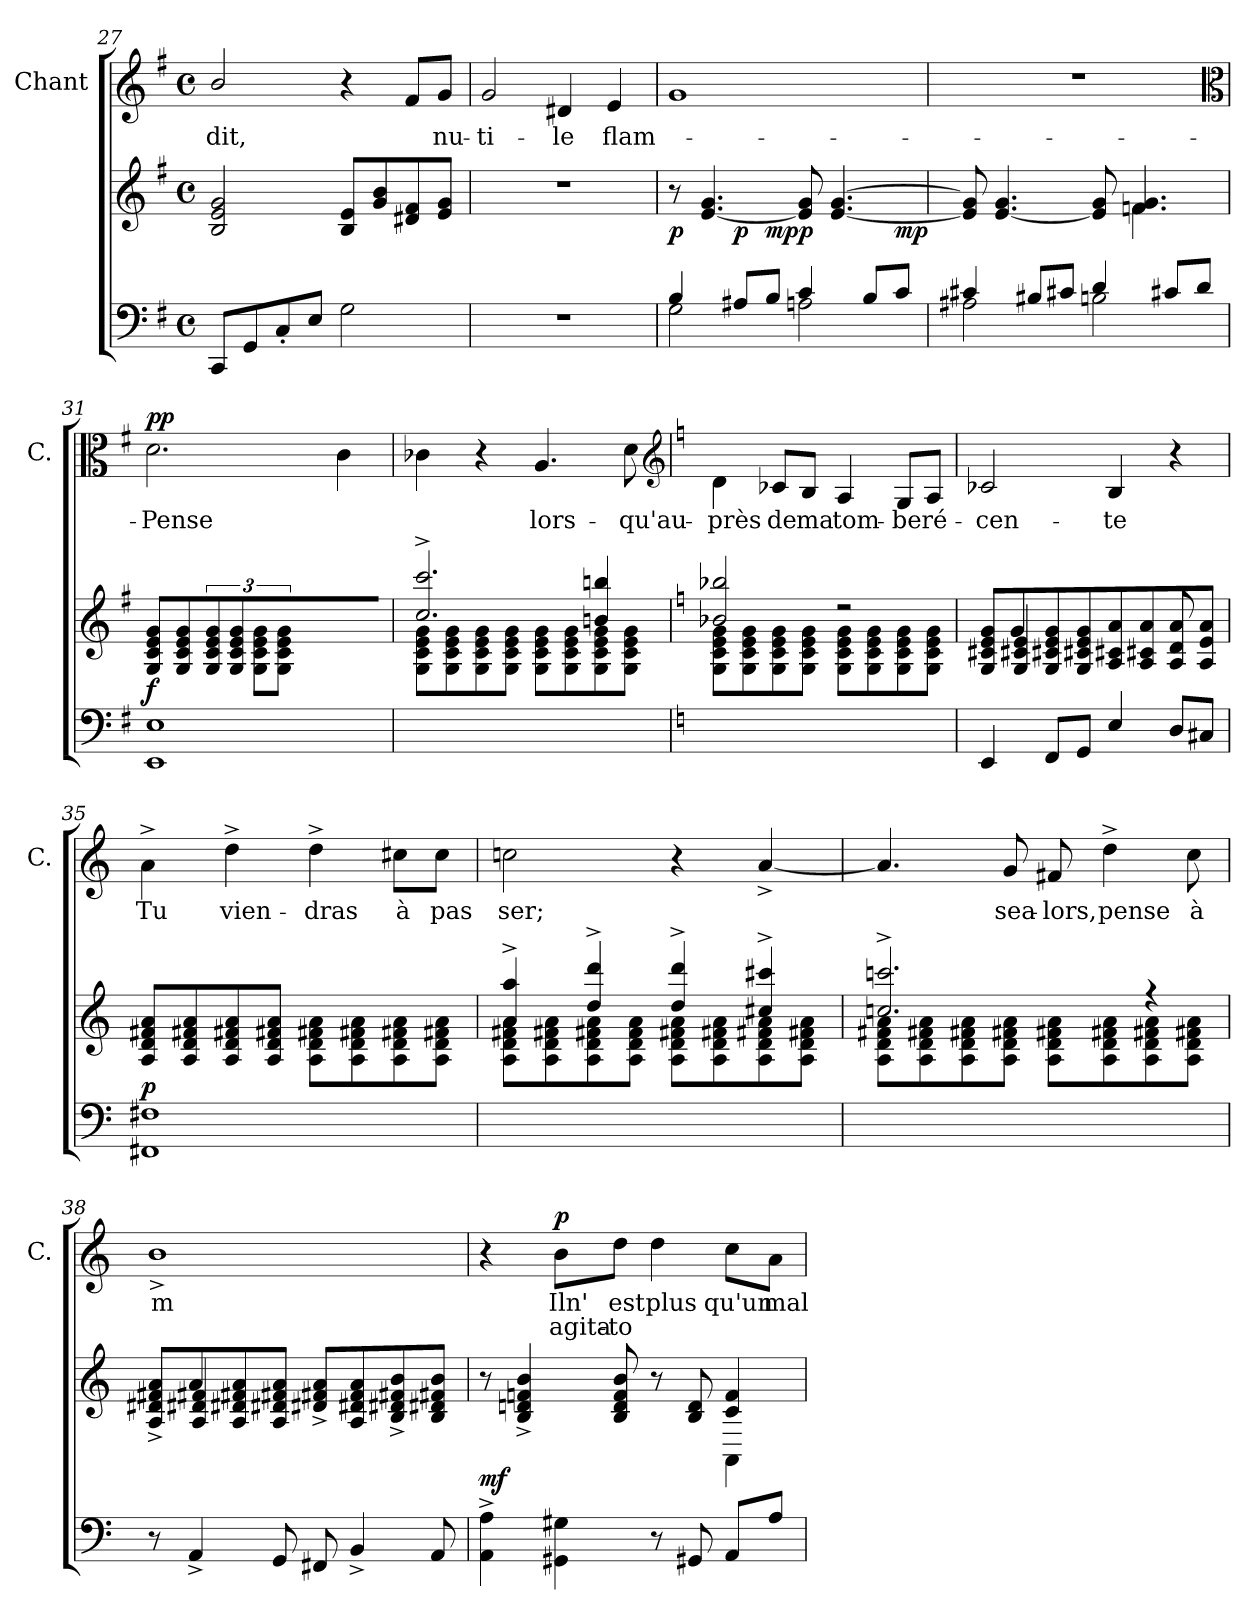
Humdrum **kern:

**kern	**dynam	**kern	**kern	**text	**text	**dynam
*part3	*part3	*part2	*part1	*part1	*part1	*part1
*staff3	*staff3	*staff2	*staff1	*staff1	*staff1	*staff1
*	*	*	*I"Chant	*	*	*
*	*	*	*I'C.	*	*	*
*clefF4	*	*clefG2	*clefG2	*	*	*
*k[f#]	*	*k[f#]	*k[f#]	*	*	*
*M4/4	*	*M4/4	*M4/4	*	*	*
*met(c)	*	*met(c)	*met(c)	*	*	*
=27	=27	=27	=27	=27	=27	=27
8CCi/L	.	2gj/ 2ej/ 2Bj/	2bj/	dit,	.	.
8GGi/	.	.	.	.	.	.
8C'>i/	.	.	.	.	.	.
8Ei/J	.	.	.	.	.	.
2Gi\	.	8ej/ 8Bj/L	4r	.	.	.
.	.	8gj/ 8bj/	.	.	.	.
.	.	8f#j/ 8d#Xj/	8f#j/L	.	.	.
.	.	8ej/ 8gj/J	8gj/J	nu-	.	.
=28	=28	=28	=28	=28	=28	=28
1r	.	1r	2gj/	ti-	.	.
.	.	.	4d#Xj/	le	.	.
.	.	.	4ej/	flam-	.	.
!!LO:PB:g=z
=29	=29	=29	=29	=29	=29	=29
*^	*	*	*	*	*	*
!	!	!LO:DY:a	!	!	!	!	!
4Bi/	2GZ\	p	8r	1gj/	.	.	.
.	.	.	4.gj/ [4.ej/	.	.	.	.
!	!	!LO:DY:a	!	!	!	!	!
8A#Xi/L	.	p	.	.	.	.	.
!	!	!LO:DY:a	!	!	!	!	!
8Bi/J	.	mp	.	.	.	.	.
!	!	!LO:DY:a	!	!	!	!	!
4ci/	2AnZ\	p	8gj/ 8ej]/	.	.	.	.
.	.	.	[4.ej/ [4.gj/	.	.	.	.
8Bi/L	.	.	.	.	.	.	.
!	!	!LO:DY:a	!	!	!	!	!
8ci/J	.	mp	.	.	.	.	.
=30	=30	=30	=30	=30	=30	=30	=30
*	*	*	*^	*	*	*	*
4c#Xi/	2A#XZ\	.	8gj]/ 8ej]/	8ryy	1r	.	.	.
.	.	.	4.gj/ [4.ej/	8ryy	.	.	.	.
8B#Xi/L	.	.	.	8ryy	.	.	.	.
8c#Xi/J	.	.	.	8ryy	.	.	.	.
4di/	2BnZ\	.	8gj/ 8ej]/	8ryy	.	.	.	.
.	.	.	4.gj/ 4.fnj/	4fV\	.	.	.	.
8c#Xi/L	.	.	.	.	.	.	.	.
8di/J	.	.	.	8ryy	.	.	.	.
*v	*v	*	*	*	*	*	*	*
*	*	*v	*v	*	*	*	*
*	*	*	*clefC3	*	*	*
=31	=31	=31	=31	=31	=31	=31
*	*	*^	*	*	*	*
!	!LO:DY:a	!	!	!	!	!	!LO:DY:a
*	*	*v	*v	*	*	*	*
1EEi/ 1Ei/	f	8gj/ 8ej/ 8cj/ 8Gj/L	2.dj\	Pense	.	pp
.	.	8gj/ 8ej/ 8cj/ 8Gj/	.	.	.	.
.	.	12gj/ 12ej/ 12cj/ 12Gj/	.	.	.	.
.	.	12gj/ 12ej/ 12cj/ 12Gj/J	.	.	.	.
.	.	12Gj\ 12gj\ 12ej\ 12cj\L	.	.	.	.
.	.	12Gj\ 12cj\ 12ej\ 12gj\J	.	.	.	.
.	.	4.ryy	.	.	.	.
.	.	.	4cj\	.	.	.
.	.	24ryy	.	.	.	.
=32	=32	=32	=32	=32	=32	=32
*	*	*^	*	*	*	*
1ryy	.	2.cccj^>/ 2.ccj^>/	8Gi\ 8ci\ 8ei\ 8gi\L	4c-Xj\	.	.	.
.	.	.	8Gi\ 8ci\ 8ei\ 8gi\	.	.	.	.
.	.	.	8Gi\ 8gi\ 8ei\ 8ci\	4r	.	.	.
.	.	.	8Gi\ 8ci\ 8ei\ 8gi\J	.	.	.	.
.	.	.	8Gi\ 8ci\ 8ei\ 8gi\L	4.Aj/	lors-	.	.
.	.	.	8Gi\ 8gi\ 8ei\ 8ci\	.	.	.	.
.	.	4bbnj/ 4bnj/	8gi\ 8ei\ 8ci\ 8Gi\	.	.	.	.
.	.	.	8Gi\ 8ci\ 8ei\ 8gi\J	8dj\	qu'au-	.	.
*	*	*	*	*clefG2	*	*	*
!!LO:LB:g=z
=33	=33	=33	=33	=33	=33	=33	=33
*k[]	*	*k[]	*	*k[]	*	*	*
1ryy	.	2bb-Xj/ 2b-Xj/	8Gi\ 8ci\ 8ei\ 8gi\L	4dj\	près	.	.
.	.	.	8gi\ 8ei\ 8ci\ 8Gi\	.	.	.	.
.	.	.	8Gi\ 8gi\ 8ei\ 8ci\	8c-Xj/L	de	.	.
.	.	.	8Gi\ 8ci\ 8ei\ 8gi\J	8Bj/J	ma	.	.
.	.	2r	8gi\ 8ei\ 8ci\ 8Gi\L	4Aj/	tom-	.	.
.	.	.	8Gi\ 8ci\ 8ei\ 8gi\	.	.	.	.
.	.	.	8gi\ 8ei\ 8ci\ 8Gi\	8Gj/L	be	.	.
.	.	.	8Gi\ 8ci\ 8ei\ 8gi\J	8Aj/J	ré-	.	.
=34	=34	=34	=34	=34	=34	=34	=34
4EEi/	.	8gj/ 8ej/ 8c#Xj/ 8Gj/L	8ryy	2c-Xj/	cen-	.	.
.	.	8gj/	4eZ/ 4c#XZ/ 4GZ/	.	.	.	.
8FFi/L	.	8gj/ 8ej/ 8c#Xj/ 8Gj/	.	.	.	.	.
8GGi/J	.	8gj/ 8ej/ 8c#Xj/ 8Gj/J	8ryy	.	.	.	.
4Ei/	.	8aj/ 8c#Xj/ 8Aj/J	8ryy	4Bj/	te	.	.
.	.	4aj/ 4c#Xj/ 4Aj/	8ryy	.	.	.	.
8Di/L	.	.	8aZ/ 8dZ/ 8AZ/	4r	.	.	.
8C#Xi/J	.	8aj/ 8ej/ 8Aj/J	8ryy	.	.	.	.
*	*	*v	*v	*	*	*	*
=35	=35	=35	=35	=35	=35	=35
*	*	*^	*	*	*	*
!	!LO:DY:a	!	!	!	!	!	!
*	*	*v	*v	*	*	*	*
1FF#Xi/ 1F#Xi/	p	8aj/ 8f#Xj/ 8dj/ 8Aj/L	4a^>j\	Tu	.	.
.	.	8aj/ 8f#Xj/ 8dj/ 8Aj/	.	.	.	.
.	.	8aj/ 8f#Xj/ 8dj/ 8Aj/	4dd^>j\	vien-	.	.
.	.	8aj/ 8f#Xj/ 8dj/ 8Aj/J	.	.	.	.
.	.	8Aj\ 8dj\ 8f#Xj\ 8aj\L	4dd^>j\	dras	.	.
.	.	8Aj\ 8dj\ 8f#Xj\ 8aj\	.	.	.	.
.	.	8Aj\ 8aj\ 8f#Xj\ 8dj\	8cc#Xj\L	à	.	.
.	.	8Aj\ 8dj\ 8f#Xj\ 8aj\J	8cc#j\J	pas	.	.
=36	=36	=36	=36	=36	=36	=36
*	*	*^	*	*	*	*
1ryy	.	4aaj^>/ 4aj^>/	8ai\ 8f#Xi\ 8di\ 8Ai\L	2ccnj\	ser;	.	.
.	.	.	8ai\ 8f#Xi\ 8di\ 8Ai\	.	.	.	.
.	.	4dddj^>/ 4ddj^>/	8Ai\ 8di\ 8ai\ 8f#Xi\	.	.	.	.
.	.	.	8Ai\ 8di\ 8f#i\ 8ai\J	.	.	.	.
.	.	4dddj^>/ 4ddj^>/	8Ai\ 8di\ 8f#Xi\ 8ai\L	4r	.	.	.
.	.	.	8ai\ 8f#Xi\ 8di\ 8Ai\	.	.	.	.
.	.	4ccc#Xj^>/ 4cc#Xj^>/	8ai\ 8f#Xi\ 8di\ 8Ai\	[4a^>j/	.	.	.
.	.	.	8Ai\ 8di\ 8f#Xi\ 8ai\J	.	.	.	.
!!LO:LB:g=z
=37	=37	=37	=37	=37	=37	=37	=37
1ryy	.	2.cccnj^>/ 2.ccnj^>/	8Ai\ 8ai\ 8f#Xi\ 8di\L	4.aj/]	--	.	.
.	.	.	8Ai\ 8di\ 8f#Xi\ 8ai\	.	.	.	.
.	.	.	8Ai\ 8di\ 8f#Xi\ 8ai\	.	.	.	.
.	.	.	8Ai\ 8di\ 8f#Xi\ 8ai\J	8gj/	sea-	.	.
.	.	.	8Ai\ 8di\ 8f#Xi\ 8ai\L	8f#Xj/	lors,	.	.
.	.	.	8Ai\ 8di\ 8f#Xi\ 8ai\	4dd^>j\	pense	.	.
.	.	4r	8Ai\ 8ai\ 8f#Xi\ 8di\	.	.	.	.
.	.	.	8Ai\ 8di\ 8f#Xi\ 8ai\J	8ccj\	à	.	.
=38	=38	=38	=38	=38	=38	=38	=38
8r	.	8aj^>/ 8f#Xj^>/ 8d#Xj^>/ 8Aj^>/L	8ryy	1b^>j/	m	.	.
4AA^<i/	.	8aj/	4f#XZ/ 4d#XZ/ 4AZ/	.	.	.	.
.	.	8aj/ 8f#Xj/ 8d#Xj/ 8Aj/	.	.	.	.	.
8GGi/	.	8aj/ 8f#Xj/ 8d#Xj/ 8Aj/J	2ryy	.	.	.	.
8FF#Xi/	.	8d#Xj^>/ 8aj^>/ 8f#Xj^>/L	.	.	.	.	.
4BB^<i/	.	8aj/ 8f#j/ 8d#Xj/ 8Aj/	.	.	.	.	.
.	.	8bj^>/ 8f#Xj^>/ 8d#Xj^>/ 8Bj^>/	.	.	.	.	.
8AAi/	.	8bj/ 8f#Xj/ 8d#Xj/ 8Bj/J	8ryy	.	.	.	.
=39	=39	=39	=39	=39	=39	=39	=39
!	!LO:DY:a	!	!	!	!	!	!
4AAi^>\ 4Ai^>\	mf	8r	8ryy	4r	.	.	.
.	.	4bj^>/ 4fnj^>/ 4dnj^>/ 4Bj^>/	8ryy	.	.	.	.
!	!	!	!	!	!	!	!LO:DY:a
4GG#Xi\ 4G#Xi\	.	.	8ryy	8bj\L	Iln'	agita-	p
.	.	8bj/ 8fj/ 8dj/ 8Bj/	8ryy	8ddj\J	est	to	.
8r	.	8r	8ryy	4ddj\	plus	.	.
8GG#Xi/	.	8dj/ 8Bj/	8ryy	.	.	.	.
8AAi/L	.	4fj/ 4cj/	4AAZ\	8ccj\L	qu'un	.	.
8Ai/J	.	.	.	8aj\J	mal	.	.
*	*	*v	*v	*	*	*	*
=	=	=	=	=	=	=
*-	*-	*-	*-	*-	*-	*-
